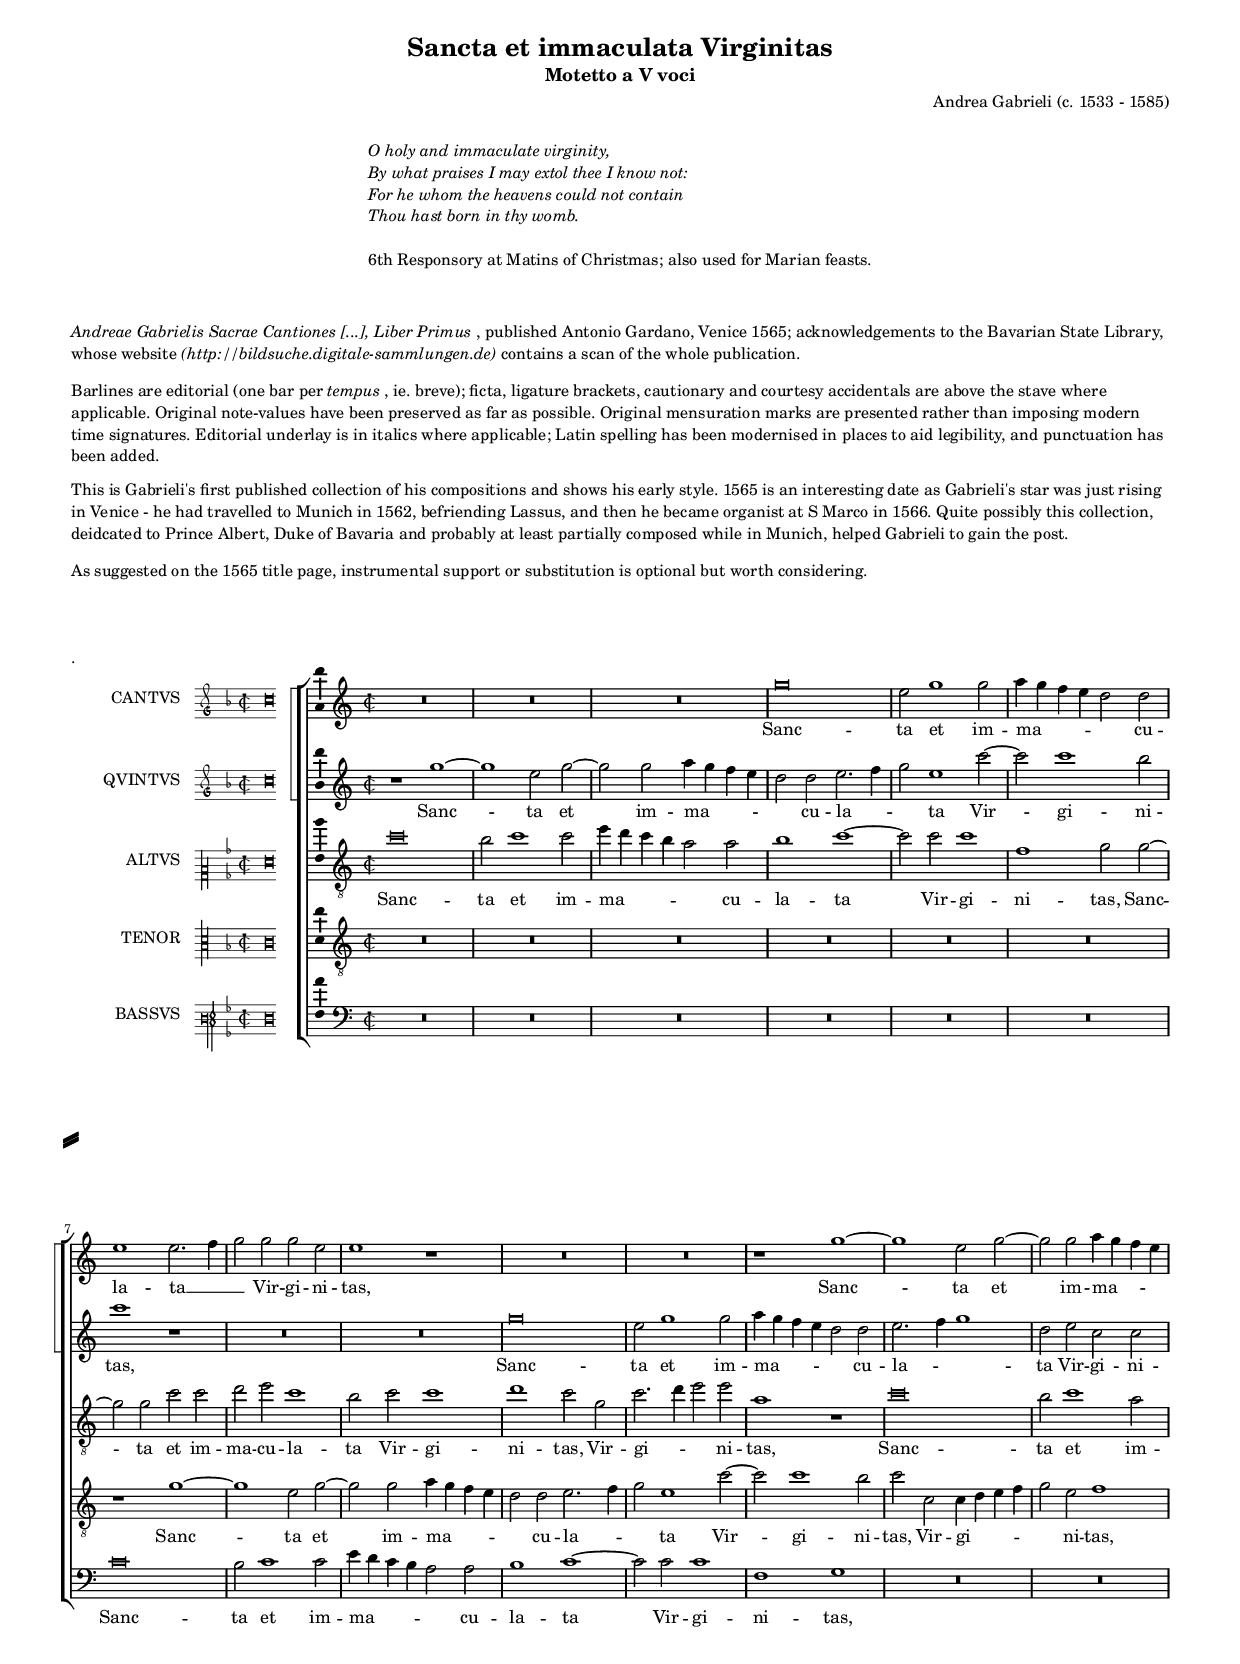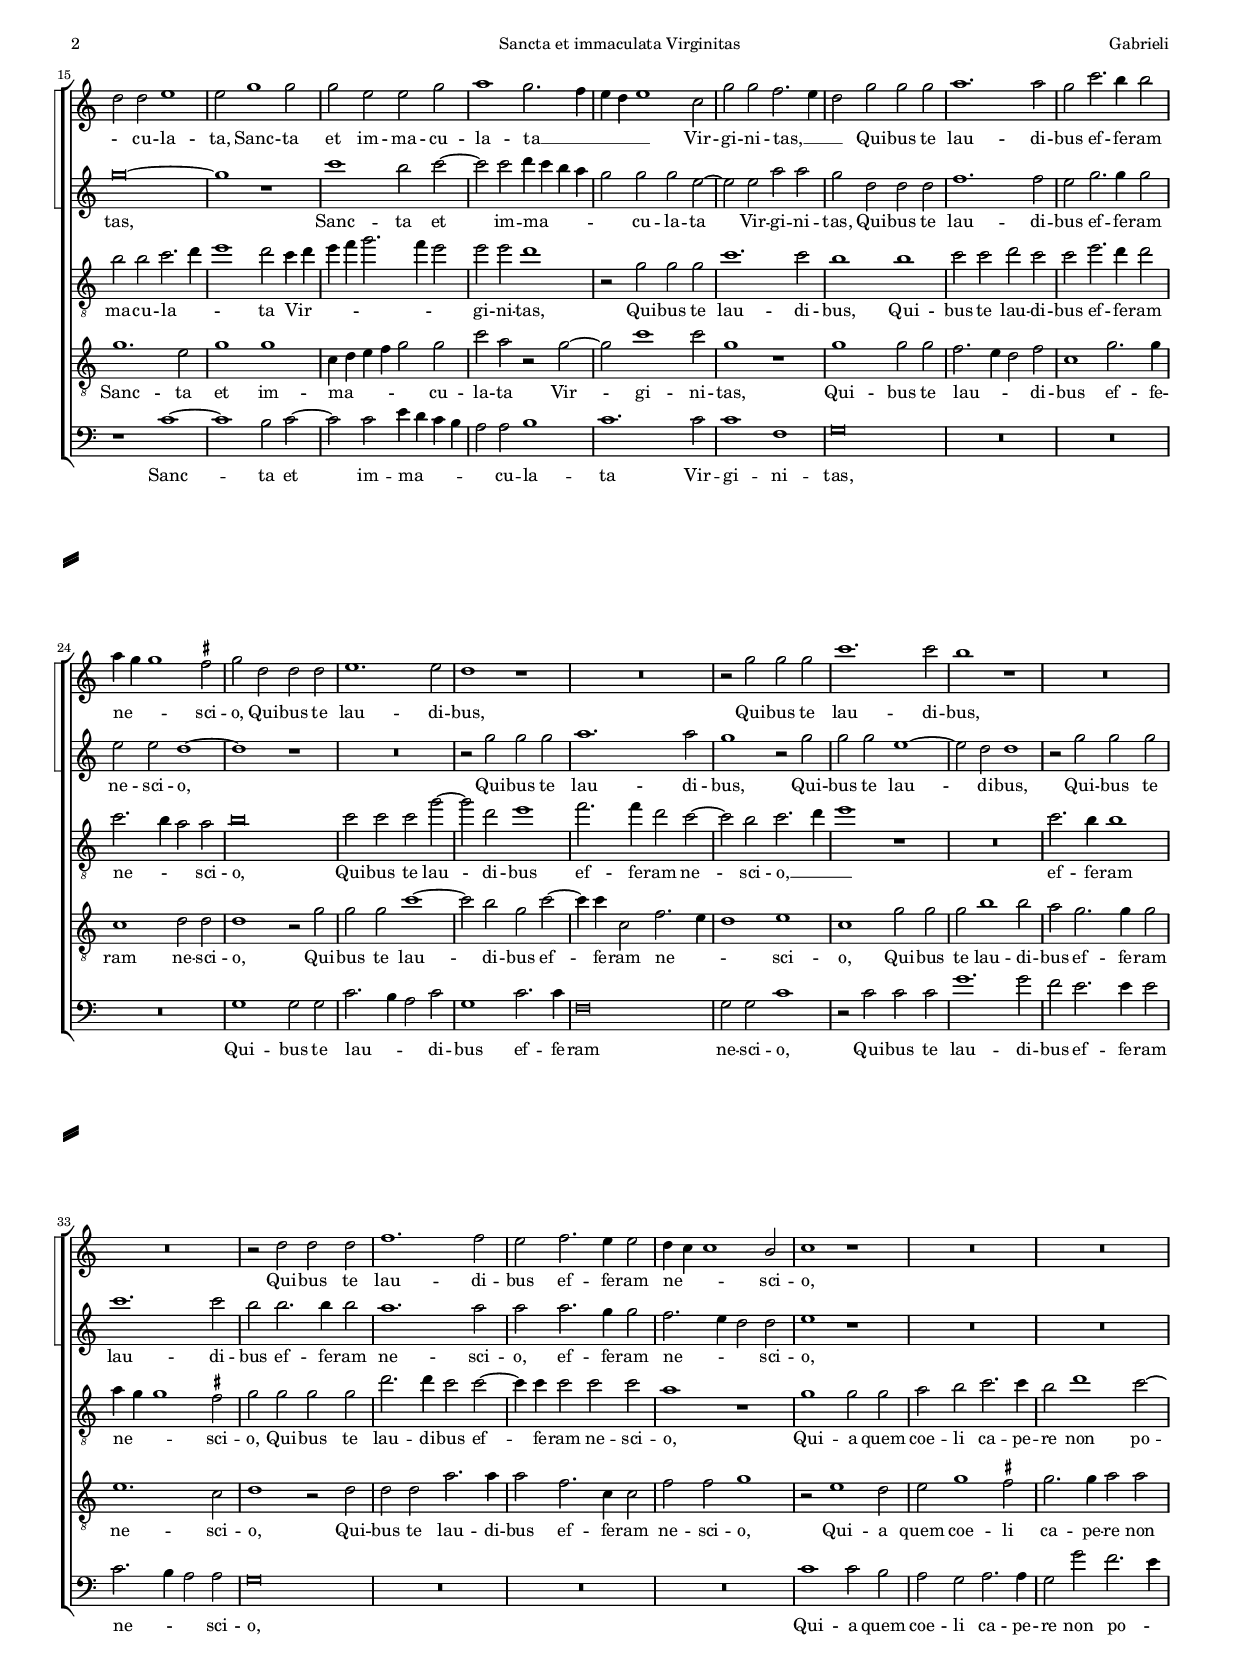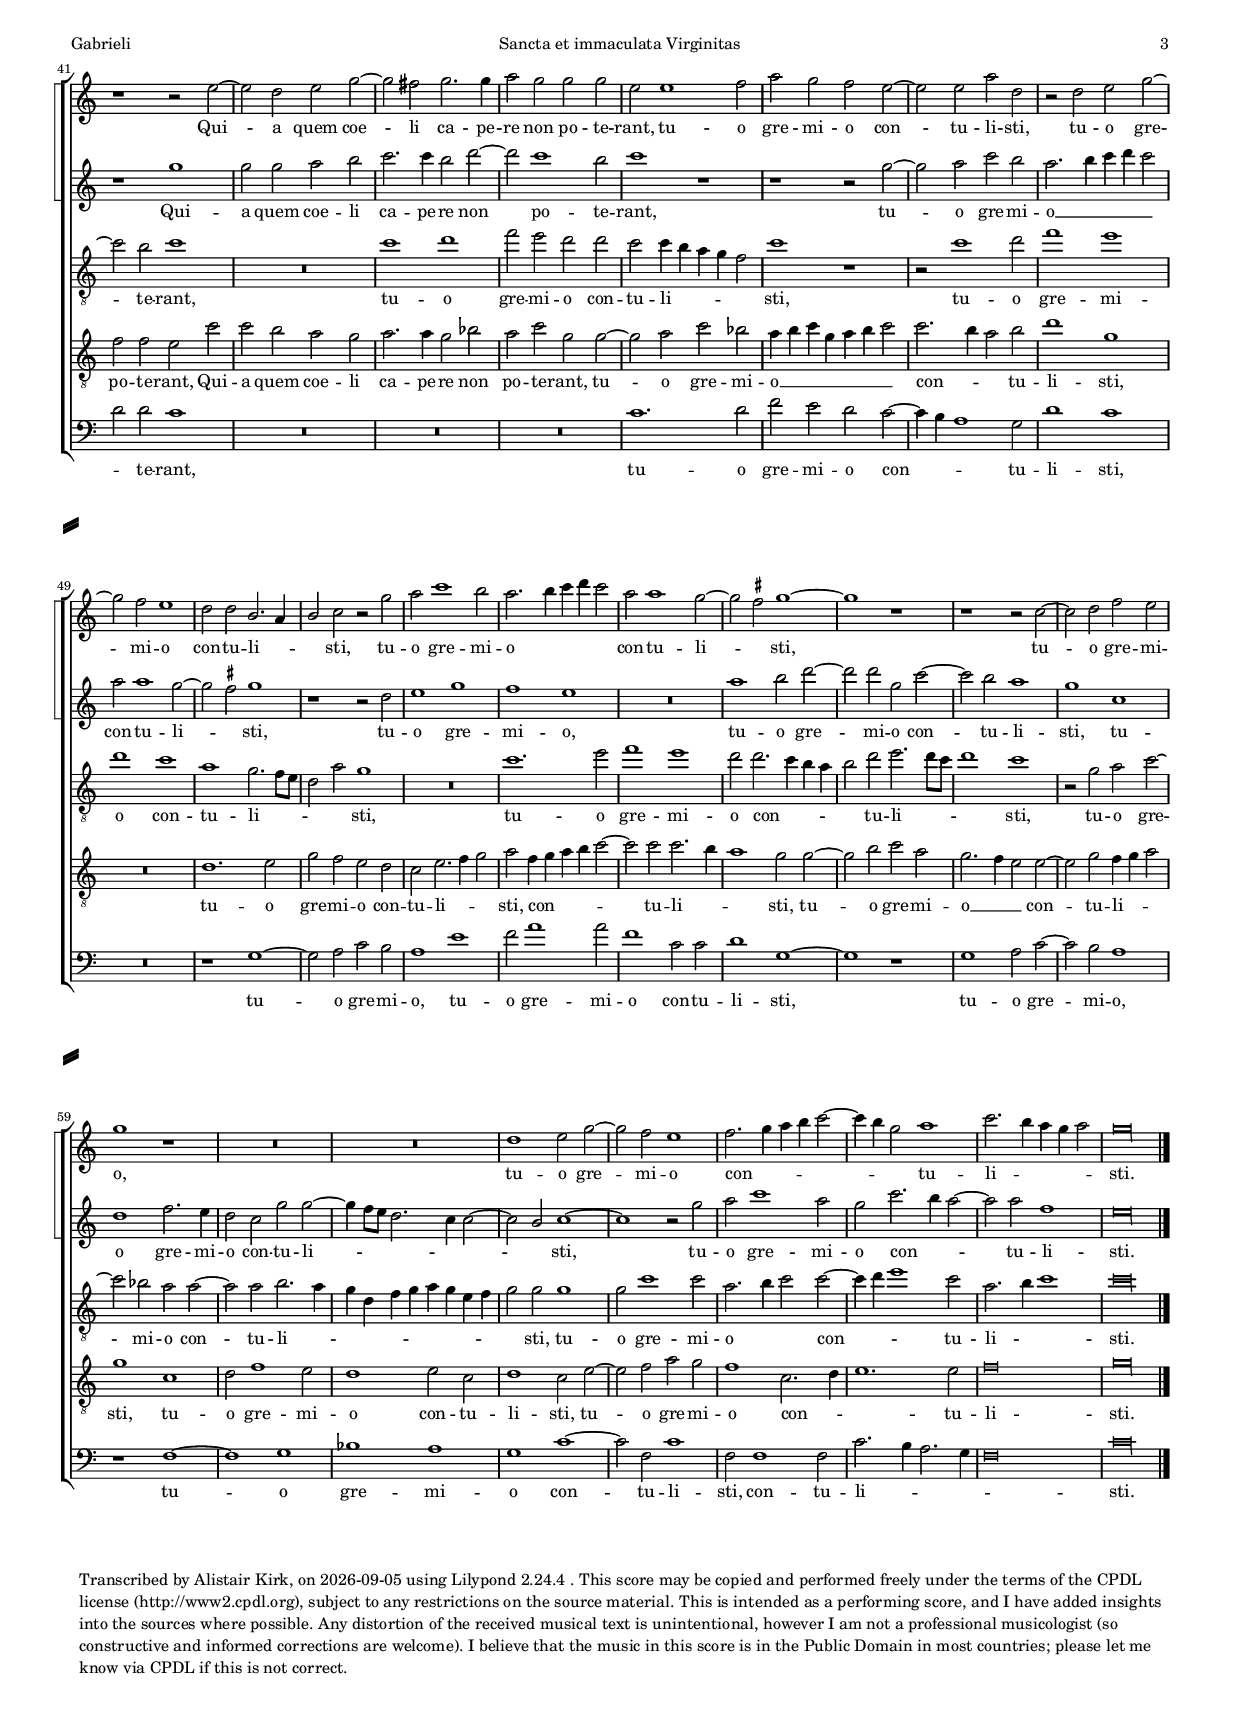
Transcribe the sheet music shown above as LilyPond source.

%
%  Alistair Kirk's Lilypond Template for Polyphonic Music - last revised 2018-09-03.
%
%
%  If you can't be bothered to learn how to use lilypond properly (fair enough) then you can still easily make many 
%  commonly-needed changes to this score - including transposition, clefs, music size, titles etc etc - using my 
%  easy online guide at https://guidallambert.github.io/MusicEditing/EasyLilypondCustomisation.html
%
%  Best edited using Frescobaldi!  Get it from frescobaldi.org - a highly recommended 
%  Lilypond editor.  (I also highly recommend VSCode with its Git integration for version controlling.)
%


%%%%%%%%%%%%%%%%%%
% 1 - Description of this score
%%%%%%%%%%%%%%%%%%

%%% 1A - paper layout
%

#(set-default-paper-size "a4")
#(set-global-staff-size 14)
\paper {
        left-margin   = 12\mm
        right-margin   = 12\mm
        top-margin    = 10\mm
        bottom-margin = 10\mm
}

%%% 1B - titles
%

\header {
	title = "Sancta et immaculata Virginitas"
	subtitle = "Motetto a V voci"
	% poet = ""
	% subsubtitle = "VIII Vocum"
	% arranger = ""
	composer = "Andrea Gabrieli (c. 1533 - 1585)"
	% opus=""
}

hcomposer = "Gabrieli"
htitle = "Sancta et immaculata Virginitas"

%%% 1C - Transposition of the whole score.
%
% This works relative to c.
%  Ie. To keep the original pitch leave this as 'c' (without quotes).
% To transpose the whole score up a tone set to 'd'.  For down a tone, set to 'bes,' (note the comma) etc
%  Everything is transposed, including key signatures etc (but prefatory staves are not affected).

TranspositionInterval = g



%%% 1D - clefs and stave labels
%

StaveAClef =  "treble"
StaveALabel =  "CANTVS"

StaveBClef =  "treble"
StaveBLabel =  "QVINTVS"

StaveCClef =  "treble_8"
StaveCLabel =  "ALTVS"

StaveDClef =  "treble_8"
StaveDLabel =  "TENOR"

StaveEClef =   "bass"
StaveELabel =   "BASSVS"

StaveFClef =  "treble_8"
StaveFLabel =   "Altus"

StaveGClef =   "treble_8"
StaveGLabel =   "Tenor"

StaveHClef =   "bass"
StaveHLabel =   "Bassus"

%%% 1E - key and time signature
%

gkeysig = {\key f \major}  %  Nb.  don't need to change this even if transposing - see above
global = {
	\time 2/1  %nb this might be overridden elsewhere (actually thinking of getting rid of it here...
	\gkeysig
        \override Score.MetronomeMark #'transparent = ##t
}

%%%1f  - What sound and tempo to use for the output MIDI file
%

% Tempo:
% Set the first number in the line below to set the playback speed.
% The number controls the length of the semibreve (which is the
% tactus of most 16th century polyphony written in tempus imperfectum)
% Suggest something in the range of 35 (very slow) to 65 (very fast).
% 45 is my default.

midiTactus = #(ly:make-moment 45 1)

% Playback sound:
% I think ocarina sounds a bit like a chamber organ on most General MIDI
% soundbanks, and annoys me the least of all the various terrible options,
% but suit yourself!
% "recorder" may also be useful on your computer??

MidiPlaybackSound = "ocarina"


%%%%%%%%%%%%%%%%%%
% 2 - Generic 'technical' settings (shouldn't usually need to change any of these unless personal preference suggests otherwise)
%%%%%%%%%%%%%%%%%%

\layout {
	\context {
		\Voice
			\remove "Note_heads_engraver"
			\consists "Completion_heads_engraver"
			\override NoteHead #'style = #'baroque

                         % These two go together!
                         \override Slur #'transparent = ##t
                         \override AccidentalSuggestion #'avoid-slur = #'inside  % Doesm't seem to help (in that ficta are shown way outside the stave when theres a slur) but does at least suppress all the error messages in the log file!


			\remove "Rest_engraver"
			\consists "Completion_rest_engraver"
                        \override Stem #'neutral-direction = #up

	}
	\context {
		\Staff
			\consists Ambitus_engraver
                        %% \override Stem #'thickness = #0.9
                        \RemoveEmptyStaves
	}
        \context {
                \StaffGroup
                        \consists "Separating_line_group_engraver"
	}
        \context {
                 \Score
                          \override BarNumber #'padding = #1.5
                          %\override BarNumber #'font-size = #1
                          %\override BarLine #'transparent = ##t	%% Uncomment for Mensurstriche (also change from ChoirStaff to Staffgroup and comment out completion_heads_engraver etc
                          %\override BarLine #'hair-thickness = #0.9   %% Example of how to manipulate barlines
        }
        \context {
                \Lyrics
                       %\override LyricText #'font-size = #1.2
                       %\override LyricText #'whiteout = ##t		% Might help with mensurstriche
                       %\override LyricExtender #'whiteout = ##t	% Might help with mensurstriche
                       %\override LyricHyphen #'whiteout = ##t		% Might help with mensurstriche
	}
}
\paper {
	ragged-last-bottom = ##f
  	ragged-bottom = ##f
	system-separator-markup = \slashSeparator
        evenHeaderMarkup=\markup  \fill-line { \fromproperty #'page:page-number-string \htitle \hcomposer }
	oddHeaderMarkup= \markup  \fill-line { \on-the-fly #not-first-page \hcomposer \on-the-fly #not-first-page \htitle \on-the-fly #not-first-page \fromproperty #'page:page-number-string }
         top-system-spacing #'basic-distance = #7    % Top stave is a bit too close to the page headers.
         % systems-per-page = 3  	% Lilypond rarely needs forcing like this...
         %  system-count = 13   	% ditto
         % page-count = 8    		% ditto
}




%%% The main musical content is in the two linked files below:



%%%%%%%%%%%%%%%%%%
% Some useful definitions for early music
%%%%%%%%%%%%%%%%%%

italicas=\override LyricText #'font-shape = #'italic
rectas=\override LyricText #'font-shape = #'upright
ss=\once \set suggestAccidentals = ##t
ficta = \once \set suggestAccidentals = ##t
date = #(strftime "%Y-%m-%d" (localtime (current-time)))
%m0 = \melismaEnd
%m1 = \melisma

%% Defining graphics for unusual mensural time signatures!
#(
  define ((double-time-signature2 glyph a) grob) (
       grob-interpret-markup grob (
          markup  (
            #:line ( #:musicglyph glyph #:number #:vcenter a )
          )
       )
  )
)
#(
  define ((double-time-signature3 glyph a b) grob) (
       grob-interpret-markup grob (
          markup  (
            #:line ( #:musicglyph glyph #:vcenter #:column (a b) )
          )
       )
  )
)
#(
  define ((custom-time-signature glyph) grob) (
       grob-interpret-markup grob (
          markup  (
            #:line ( #:musicglyph glyph)
          )
       )
  )
)


%%%%%%%%%%%%%%%%%%
% 3 - Score content: notes
%%%%%%%%%%%%%%%%%%

\language "english"

StaveANotes = {

  % clef c1  % tweak / uncomment for debugging - this should override the clef in the score block

  \override Score.TimeSignature.stencil =
    #(custom-time-signature "timesig.mensural22")
  \time 2/1

  %\mark \markup \italic {"Prima Pars"}

  %\override Score.TimeSignature.stencil =
  %   #(double-time-signature2 "timesig.mensural98" "3")
  % \time 3/2

  R\longa R\breve c''\breve a'2 c''1 c''2 d''4 \melisma c''4 bf'4
  a'4 g'2 \melismaEnd g'2   % 2
  a'1 a'2. \melisma bf'4 c''2 \melismaEnd c''2 c''2 a'2 a'1
  r1 R\longa r1  c''\breve
   a'2 c''1 c''2 d''4 \melisma c''4 bf'4 a'4 g'2 \melismaEnd g'2 a'1 a'2 c''1 c''2
  c''2 a'2 a'2 c''2 d''1 c''2. \melisma bf'4   % 4
  a'4 g'4 a'1 \melismaEnd f'2 c''2 c''2 bf'2. \melisma a'4 g'2 \melismaEnd c''2 c''2 c''2 d''1.
  d''2 c''2 f''2. e''4 e''2 d''4 \melisma c''4 c''1 \melismaEnd \ficta b'2   % 5
  c''2 g'2 g'2 g'2 a'1. a'2 g'1 r1 R\breve r2 c''2 c''2 c''2 f''1. f''2
    % 6
  e''1
  r1 R\longa r2 g'2 g'2 g'2 bf'1. bf'2 a'2 bf'2. a'4 a'2   % 7
  g'4 \melisma f'4 f'1 \melismaEnd e'2 f'1
  r1 R\longa r1 r2 a'1 g'2 a'2 c''1 % 8
  b'2 c''2. c''4 d''2 c''2 c''2 c''2 a'2 a'1 bf'2 d''2 c''2 bf'2
  a'1 a'2 d''2 g'2 r2 g'2 a'2 c''1 % 9
  bf'2 a'1 g'2 g'2 e'2. \melisma d'4 e'2 \melismaEnd f'2 r2 c''2 d''2 f''1 e''2
  d''2. \melisma e''4 f''4 g''4 f''2 \melismaEnd d''2 d''1 c''1 \melisma
  \ficta  b'2 \melismaEnd c''\breve r\breve r2 f'1 g'2 bf'2 a'2 c''1
   r1 R\longa
   g'1 a'2 c''1 bf'2 a'1 bf'2. \melisma c''4 d''4 e''4 f''2. e''4 c''2
  \melismaEnd d''1 f''2. \melisma e''4 d''4 c''4 d''2 \melismaEnd   % 12
  c''\maxima*1/4

  % \cadenzaOn

  %  b'\maxima*1/4
    \bar "|."
  %\cadenzaOff


}
StaveBNotes = {

  % clef c3  % tweak / uncomment for debugging - this should override the clef in the score block
  r1 c''\breve a'2 c''1 c''2
  d''4 \melisma c''4 bf'4 a'4 g'2 \melismaEnd g'2 a'2. \melisma bf'4 c''2 \melismaEnd a'1 f''1 f''1 e''2
    % 2
  f''1 r1 R\longa c''\breve a'2 c''1 c''2 d''4 \melisma c''4 bf'4 a'4 g'2 \melismaEnd
  g'2   % 3
  a'2. \melisma bf'4 c''1 \melismaEnd g'2 a'2 f'2 f'2 c''\breve. r1 f''1 e''2 f''1
   f''2 g''4 \melisma f''4 e''4 d''4   % 4
  c''2 \melismaEnd c''2 c''2 a'1 a'2 d''2 d''2 c''2 g'2 g'2 g'2 bf'1. bf'2 a'2
  c''2. c''4 c''2 a'2 a'2 g'\breve % 5
   r1 R\breve r2 c''2 c''2 c''2 d''1. d''2 c''1 r2 c''2 c''2 c''2
  a'1. % 6
   g'2 g'1 r2 c''2 c''2 c''2 f''1. f''2 e''2 e''2. e''4 e''2 d''1.
  d''2 d''2 d''2. c''4 c''2   % 7
  bf'2. \melisma a'4 g'2 \melismaEnd g'2 a'1 r1 R\longa r1 c''1 c''2 c''2 d''2 e''2   % 8
  f''2. f''4 e''2 g''1 f''1 e''2 f''1 r\breve r2 c''1 d''2 f''2 e''2
  d''2. \melisma e''4 f''4 g''4 f''2 \melismaEnd   % 9
  d''2 d''1 c''1 \melisma \ficta b'2 \melismaEnd c''1 r1 r2 g'2 a'1 c''1 bf'1 a'1 R\breve
  d''1 e''2 g''1 g''2 c''2 f''1 e''2 d''1 c''1 f'1 g'1 bf'2. a'4 g'2
  f'2 c''2 c''2. \melisma   % 11
   bf'8 a'8 g'2. f'4 f'1 e'2 \melismaEnd f'\breve r2 c''2 d''2 f''1 d''2 c''2
  f''2. \melisma e''4 d''1 \melismaEnd d''2 bf'1   % 12
  a'\maxima*1/4
}
StaveCNotes = {

  % clef c4  % tweak / uncomment for debugging - this should override the clef in the score block
  f'\breve e'2 f'1 f'2
  a'4 \melisma g'4 f'4 e'4 d'2 \melismaEnd d'2 e'1 f'1. f'2 f'1 bf1 c'2 c'1 % 2
   c'2 f'2 f'2 g'2 a'2 f'1 e'2 f'2 f'1 g'1 f'2 c'2 f'2. \melisma g'4 a'2 \melismaEnd
  a'2 d'1 r1   % 3
  f'\breve e'2 f'1 d'2 e'2 e'2 f'2. \melisma g'4 a'1 \melismaEnd g'2 f'4 \melisma g'4 a'4 bf'4
  c''2. bf'4 a'2 \melismaEnd a'2 a'2 g'1   % 4
  r2 c'2 c'2 c'2 f'1. f'2 e'1 e'1 f'2 f'2 g'2 f'2 f'2 a'2. g'4 g'2 f'2.
  \melisma e'4 d'2 \melismaEnd d'2   % 5
  e'\breve f'2 f'2 f'2 c''1 g'2 a'1 bf'2. bf'4 g'2 f'1 e'2 f'2. \melisma g'4
  a'1 \melismaEnd r1   % 6
  R\breve f'2. e'4 e'1 d'4 \melisma c'4 c'1 \melismaEnd \ficta b2 c'2 c'2 c'2 c'2 g'2. g'4 f'2
  f'2. f'4 f'2 f'2 f'2   % 7
  d'1 r1 c'1 c'2 c'2 d'2 e'2 f'2. f'4 e'2 g'1 f'1 e'2 f'1
  R\breve   % 8
  f'1 g'1 bf'2 a'2 g'2 g'2 f'2 f'4 \melisma e'4 d'4 c'4 bf2 \melismaEnd f'1 r1 r2 f'1
  g'2 bf'1 a'1   % 9
  g'1 f'1 d'1 c'2. \melisma bf8 a8 g2 d'2 \melismaEnd c'1
  R\breve f'1. a'2 bf'1 a'1
  g'2 g'2. \melisma f'4 e'4 d'4 e'2 \melismaEnd g'2 a'2. \melisma g'8 f'8 g'1 \melismaEnd f'1 r2 c'2 d'2
  f'1 ef'2 d'2 d'1 d'2 e'2. \melisma d'4   % 11
  c'4 g4 bf4 c'4 d'4 c'4 a4 bf4 c'2 \melismaEnd c'2 c'1 c'2 f'1 f'2 d'2. \melisma e'4
  f'2 \melismaEnd f'2. \melisma g'4 a'1 \melismaEnd f'2 d'2. \melisma e'4 f'1 \melismaEnd   % 12
  f'\maxima*1/4

}

StaveDNotes = { 

  % clef c4  % tweak / uncomment for debugging - this should override the clef in the score block
    R\longa*3
  r1 c'\breve a2 c'1 c'2 d'4 \melisma c'4 bf4 a4 g2 \melismaEnd g2 a2. \melisma bf4 c'2
  \melismaEnd a1 f'1 f'1 e'2   % 3
  f'2 f2 f4 \melisma g4 a4 bf4 c'2 \melismaEnd a2 bf1 c'1. a2 c'1 c'1 f4 \melisma g4 a4 bf4 c'2
  \melismaEnd c'2 f'2 d'2 r2 c'1 % 4
   f'1 f'2 c'1 r1 c'1 c'2 c'2 bf2. \melisma a4 g2 \melismaEnd bf2 f1 c'2. c'4 f1 g2
  g2   % 5
  g1 r2 c'2 c'2 c'2 f'1. e'2 c'2 f'2. f'4 f2 bf2. \melisma a4 g1 \melismaEnd a1 f1 c'2
  c'2   % 6
  c'2 e'1 e'2 d'2 c'2. c'4 c'2 a1. f2 g1 r2 g2 g2 g2 d'2. d'4 d'2 bf2.
  f4 f2   % 7
  bf2 bf2 c'1 r2 a1 g2 a2 c'1 \ficta b2 c'2. c'4 d'2 d'2 bf2 bf2 a2 f'2 f'2
  e'2 d'2 c'2   % 8
  d'2. d'4 c'2 ef'2 d'2 f'2 c'2 c'1 d'2 f'2 ef'2 d'4 \melisma e'4 f'4 c'4 d'4
  e'4 f'2 \melismaEnd f'2. \melisma e'4 d'2 \melismaEnd e'2 g'1 c'1   % 9
  R\breve g1. a2 c'2 bf2 a2 g2 f2 a2. \melisma bf4 c'2 \melismaEnd d'2 bf4 \melisma c'4 d'4 e'4
  f'1 \melismaEnd f'2 f'2. \melisma e'4
  d'1 \melismaEnd c'2 c'1 e'2 f'2 d'2 c'2. \melisma bf4 a2 \melismaEnd a1 c'2 bf4 \melisma c'4 d'2 \melismaEnd c'1
  f1 g2 bf1 a2   % 11
  g1 a2 f2 g1 f2 a1 bf2 d'2 c'2 bf1 f2. \melisma g4 a1. \melismaEnd a2 bf\breve   % 12
  c'\maxima*1/4

}
StaveENotes = { 

  % clef c4  % tweak / uncomment for debugging - this should override the clef in the score block
  R\longa*3
  f\breve e2 f1 f2 a4 \melisma g4 f4 e4 d2 \melismaEnd d2 e1 f1. f2 f1 bf,1 c1   % 3
  R\longa r1 f\breve e2 f1 f2 a4 \melisma g4 f4 e4 d2 \melismaEnd d2 e1   % 4
  f1. f2 f1 bf,1 c\breve R\longa R\breve   % 5
  c1 c2 c2 f2. \melisma e4 d2 \melismaEnd f2 c1 f2. f4 bf,\breve c2 c2 f1 r2 f2 f2 f2   % 6
  c'1. c'2 bf2 a2. a4 a2 f2. \melisma e4 d2 \melismaEnd d2 c\breve
  R\longa  R\breve
  f1 f2 e2 d2 c2 d2. d4 c2 c'2 bf2. \melisma a4 g2 \melismaEnd g2 f1
  R\breve R\longa f1. g2 bf2 a2 g2 f2. \melisma  e4 d1 \melismaEnd c2 g1 f1   % 9
  R\breve r1 c1. d2 f2 e2 d1 a1 bf2 d'1 d'2 bf1 f2 f2
  g1 c\breve r1 c1 d2 f1 e2 d1 r1 bf,\breve c1   % 11
  ef1 d1 c1 f1. bf,2 f1 bf,2 bf,1 bf,2 f2. \melisma e4 d2. c4 bf,\breve \melismaEnd   % 12
  f\maxima*1/4

}
StaveFNotes = { }
StaveGNotes = {  }
StaveHNotes = {  }

% Convenient overrides - comment and uncomment to add and remove staves for quick debugging / rendering purposes:
% StaveANotes = {  }
% StaveBNotes = {  }
% StaveCNotes = {  }
% StaveDNotes = {  }
% StaveENotes = {  }
% StaveFNotes = {  }
% StaveGNotes = {  }
% StaveHNotes = {  }

%%%%%%%%%%%%%%%%%%
% 4 - Score content: text / lyrics
%%%%%%%%%%%%%%%%%%

StaveALyrics = \lyricmode {  

    Sanc -- ta et im -- ma -- cu -- la -- ta __ Vir -- gi -- ni -- tas,
    Sanc -- ta et im -- ma -- cu -- la -- ta,
    Sanc -- ta et im -- ma -- cu -- la -- ta __ Vir -- gi -- ni -- tas, __
    Qui -- bus te lau -- di -- bus ef -- fe -- ram ne -- sci -- o,
    Qui -- bus te lau -- di -- bus,
    Qui -- bus te lau -- di -- bus,
    Qui -- bus te lau -- di -- bus ef -- fe -- ram ne -- sci -- o,
    Qui -- a quem coe -- li ca -- pe -- re non po -- te -- rant,
    tu -- o gre -- mi -- o con -- tu -- li -- sti,
    tu -- o gre -- mi -- o con -- tu -- li -- sti,
    tu -- o gre -- mi -- o con -- tu -- li -- sti,
    tu -- o gre -- mi -- o,
    tu -- o gre -- mi -- o con -- tu -- li -- sti.

}
StaveBLyrics = \lyricmode {  
  	Sanc -- ta et im -- ma -- cu -- la -- ta Vir -- gi -- ni -- tas,
	Sanc -- ta et im -- ma -- cu -- la -- ta Vir -- gi -- ni -- tas,
	Sanc -- ta et im -- ma -- cu -- la -- ta Vir -- gi -- ni -- tas,
	Qui -- bus te lau -- di -- bus ef -- fe -- ram ne -- sci -- o,
	Qui -- bus te lau -- di -- bus,
	Qui -- bus te lau -- di -- bus,
	Qui -- bus te lau -- di -- bus ef -- fe -- ram ne -- sci -- o,
	ef -- fe -- ram ne -- sci -- o,
	Qui -- a quem coe -- li ca -- pe -- re non po -- te -- rant,
	tu -- o gre -- mi -- o __ con -- tu -- li -- sti,
	tu -- o gre -- mi -- o,
	tu -- o gre -- mi -- o con -- tu -- li -- sti,
	tu -- o gre -- mi -- o con -- tu -- li -- sti,
	tu -- o gre -- mi -- o con -- tu -- li -- sti.


}
StaveCLyrics = \lyricmode {

    Sanc -- ta et im -- ma -- cu -- la -- ta Vir -- gi -- ni -- tas,
    Sanc -- ta et im -- ma -- cu -- la -- ta Vir -- gi -- ni -- tas,
    Vir -- gi -- ni -- tas,
    Sanc -- ta et im -- ma -- cu -- la -- ta Vir -- gi -- ni -- tas,
    Qui -- bus te lau -- di -- bus,
    Qui -- bus te lau -- di -- bus ef -- fe -- ram ne -- sci -- o,
    Qui -- bus te lau -- di -- bus ef -- fe -- ram ne -- sci -- o, __
    ef -- fe -- ram ne -- sci -- o,
    Qui -- bus te lau -- di -- bus ef -- fe -- ram ne -- sci -- o,
    Qui -- a quem coe -- li ca -- pe -- re non po -- te -- rant,
    tu -- o gre -- mi -- o con -- tu -- li -- sti,
    tu -- o gre -- mi -- o con -- tu -- li -- sti,
    tu -- o gre -- mi -- o con -- tu -- li -- sti,
    tu -- o gre -- mi -- o con -- tu -- li -- sti,
    tu -- o gre -- mi -- o con -- tu -- li -- sti.


}
StaveDLyrics = \lyricmode {
  	Sanc -- ta et im -- ma -- cu -- la -- ta Vir -- gi -- ni -- tas,
	Vir -- gi -- ni -- tas,
	Sanc -- ta et im -- ma -- cu -- la -- ta Vir -- gi -- ni -- tas,
	Qui -- bus te lau -- di -- bus ef -- fe -- ram ne -- sci -- o,
	Qui -- bus te lau -- di -- bus ef -- fe -- ram ne -- sci -- o,
	Qui -- bus te lau -- di -- bus ef -- fe -- ram ne -- sci -- o,
	Qui -- bus te lau -- di -- bus ef -- fe -- ram ne -- sci -- o,
        Qui -- a quem coe -- li ca -- pe -- re non po -- te -- rant,
	Qui -- a quem coe -- li ca -- pe -- re non po -- te -- rant,
	tu -- o gre -- mi -- o __ con -- tu -- li -- sti,
	tu -- o gre -- mi -- o con -- tu -- li -- sti,
	con -- tu -- li -- sti,
	tu -- o gre -- mi -- o __ con -- tu -- li -- sti,
	tu -- o gre -- mi -- o con -- tu -- li -- sti,
	tu -- o gre -- mi -- o con -- tu -- li -- sti.

}
StaveELyrics = \lyricmode {
	Sanc -- ta et im -- ma -- cu -- la -- ta Vir -- gi -- ni -- tas,
	Sanc -- ta et im -- ma -- cu -- la -- ta Vir -- gi -- ni -- tas,
	Qui -- bus te lau -- di -- bus ef -- fe -- ram ne -- sci -- o,
	Qui -- bus te lau -- di -- bus ef -- fe -- ram ne -- sci -- o,
	Qui -- a quem coe -- li ca -- pe -- re non po -- te -- rant,
	tu -- o gre -- mi -- o con -- tu -- li -- sti,
	tu -- o gre -- mi -- o,
	tu -- o gre -- mi -- o con -- tu -- li -- sti,
	tu -- o gre -- mi -- o,
	tu -- o gre -- mi -- o con -- tu -- li -- sti,
	con -- tu -- li -- sti.


}
StaveFLyrics = \lyricmode { A }
StaveGLyrics = \lyricmode { A }
StaveHLyrics = \lyricmode { A }

 % Tanslation and attribution of text
 \markup {
        \vspace #1
	\fill-line {
		\column {
                        \vspace #1
			\line { \italic { O holy and immaculate virginity,}}
			\line { \italic { By what praises I may extol thee I know not:}}
			\line { \italic { For he whom the heavens could not contain}}
			\line { \italic { Thou hast born in thy womb. } }
			\vspace #1
			\line { 6th Responsory at Matins of Christmas; also used for Marian feasts.  }

		}
	}
}



%%%%%%%%%%%%%%%%%%
% 5 - Editorial content, including prefatory stave / incipit settings and notes
%%%%%%%%%%%%%%%%%%

 %  Should very rarely need to be touched once a given piece has been typeset

% 5a Editorial method and comments
\markup {
    \vspace #3
    \column {
          %\wordwrap  { \italic { Music source and editorial comments go here.} }

          \wordwrap  {
              \italic {Andreae Gabrielis Sacrae Cantiones [...], Liber Primus}
              , published Antonio Gardano, Venice 1565;
              acknowledgements to the Bavarian State Library,
              whose website \italic{(http://bildsuche.digitale-sammlungen.de)} contains a scan of the whole publication.
          }
          \vspace #1
          \wordwrap  {
              Barlines are editorial (one bar per \italic {tempus}, ie. breve); 
              ficta, ligature brackets, cautionary and courtesy accidentals are above the stave where applicable. 
              Original note-values have been preserved as far as possible.
              Original mensuration marks are presented rather than imposing modern time signatures.
              Editorial underlay is in italics where applicable;
              Latin spelling has been modernised in places to aid legibility, and punctuation has been
              added.
          }
          \vspace #1
          \wordwrap {
              This is Gabrieli's first published collection of his compositions
              and shows his early style.  1565 is an interesting date as Gabrieli's
              star was just rising in Venice - he had travelled to Munich in 1562,
              befriending Lassus, and then he became organist at S Marco in 1566.
              Quite possibly this collection,  deidcated to Prince Albert, Duke of Bavaria
              and probably at least partially composed while in Munich,
              helped Gabrieli to gain the post.
          }
          \vspace #1
          \wordwrap {
              As suggested on the 1565 title page, instrumental support or substitution
              is optional but worth considering.
	  }
	  \vspace #3
	  .
    }
}

%% 5b - Plainsong incipit - obviously, comment out as required.
%\score   {
%    \transpose c \TranspositionInterval <<
%          \new Staff \with { \remove "Time_signature_engraver" \remove "Ambitus_engraver" } {
%                \set Staff.instrumentName = "Intonation"
%                \clef "treble_8"  \global  \cadenzaOn              <<  {
%                          \override Voice.Slur #'tran%sparent = ##f
%                          f4 s8 f4 s8 f4( g4) s8 g4.
%                      }\addlyrics {  In -- ci -- pit here. }
%               >>
%          }
%     >>
%    \layout {\context { \Voice \remove "Stem_engraver" } }
%}


% 5c - Prefatory staves
\layout {   % Need to modify a couple of settings in the main score layout as well
             indent=4\cm
              \context { \Staff
                         \override InstrumentName #'padding = 2
                         \override InstrumentName #'self-alignment-X = #RIGHT
              }
}
PrefatorySettings = {
  		%\override NoteHead   #'style = #'neomensural      % ie. can set to either Mensural or Neomensural
		%\override Rest #'style = #'neomensural
		%\override Staff.TimeSignature #'style = #'neomensural
                \override Flag #'style = #'mensural
                \autoBeamOff
                 \override Staff.InstrumentName #'Y-extent = #'(-4 . 4)
                 \override Staff.InstrumentName #'self-alignment-X = #RIGHT
                \override Staff.InstrumentName #'padding = 2
                % Uncomment these if you want eg. double b flat in key sig using c2 or f3 clef etc
                % May also have to tweak the numbers (4 vs 5 etc)
                \override Staff.KeySignature.flat-positions = #'((-4 . 4))
                \override Staff.KeySignature.sharp-positions = #'((-4 . 4))
                \cadenzaOn
                \key f \major
		\time 2/2
                \huge
}
PrefatoryLayout = \layout {   % Set the layout inside the incipit
		\context {\Voice
			\remove Ligature_bracket_engraver
			\consists Mensural_ligature_engraver

		}
                \context { \Staff \remove Ambitus_engraver}
		line-width=5
                indent =  0
                ragged-right = ##f
		ragged-last = ##f
                system-count = #1
}
PrefStaveA = \markup {
	\score {
                \new MensuralVoice {
                    \set Staff.instrumentName=\StaveALabel
                    \PrefatorySettings
                    \clef "petrucci-g"
                    c''\breve
                     \bar"" \skip1
		}  \layout {\PrefatoryLayout}
	}
}
PrefStaveB = \markup {
	\score {
                \new MensuralVoice {
                    \set Staff.instrumentName=\StaveBLabel
                    \PrefatorySettings
                    \clef "petrucci-g"
                    c''\breve
                     \bar"" \skip1
		}  \layout {\PrefatoryLayout}
	}
}
PrefStaveC = \markup {
	\score {
                \new MensuralVoice {
                    \set Staff.instrumentName=\StaveCLabel
                    \PrefatorySettings
                    \clef "petrucci-c2"
                    f'\breve
                     \bar"" \skip1
		}  \layout {\PrefatoryLayout}
	}
}
PrefStaveD = \markup {
	\score {
                \new MensuralVoice {
                    \set Staff.instrumentName=\StaveDLabel
                    \PrefatorySettings
                    \clef "petrucci-c3"
                    c'\breve
                     \bar"" \skip1
		}  \layout {\PrefatoryLayout}
	}
}
PrefStaveE = \markup {
	\score {
          \new MensuralVoice {
                    \set Staff.instrumentName=\StaveELabel
                    \PrefatorySettings
                    \clef "petrucci-f3"
                    f\breve
                     \bar"" \skip1
		}  \layout {\PrefatoryLayout}
	}
}
PrefStaveF = \markup {
	\score {
                \new MensuralVoice {
                    \set Staff.instrumentName=\StaveFLabel
                    \PrefatorySettings
                    \clef "petrucci-f4"
                    g2
                     \bar"" \skip1
		}  \layout {\PrefatoryLayout}
	}
}
PrefStaveG = \markup {
	\score {
                \new MensuralVoice {
                    \set Staff.instrumentName=\StaveGLabel
                    \PrefatorySettings
                    \clef "petrucci-f4"
                    g2
                     \bar"" \skip1
		}  \layout {\PrefatoryLayout}
	}
}
PrefStaveH = \markup {
	\score {
                \new MensuralVoice {
                    \set Staff.instrumentName=\StaveHLabel
                    \PrefatorySettings
                    \clef "petrucci-f4"
                    f2
                     \bar"" \skip1
		}  \layout {\PrefatoryLayout}
	}
}





\version "2.18"


\include "Global_Score_block.ly"


\version "2.18"